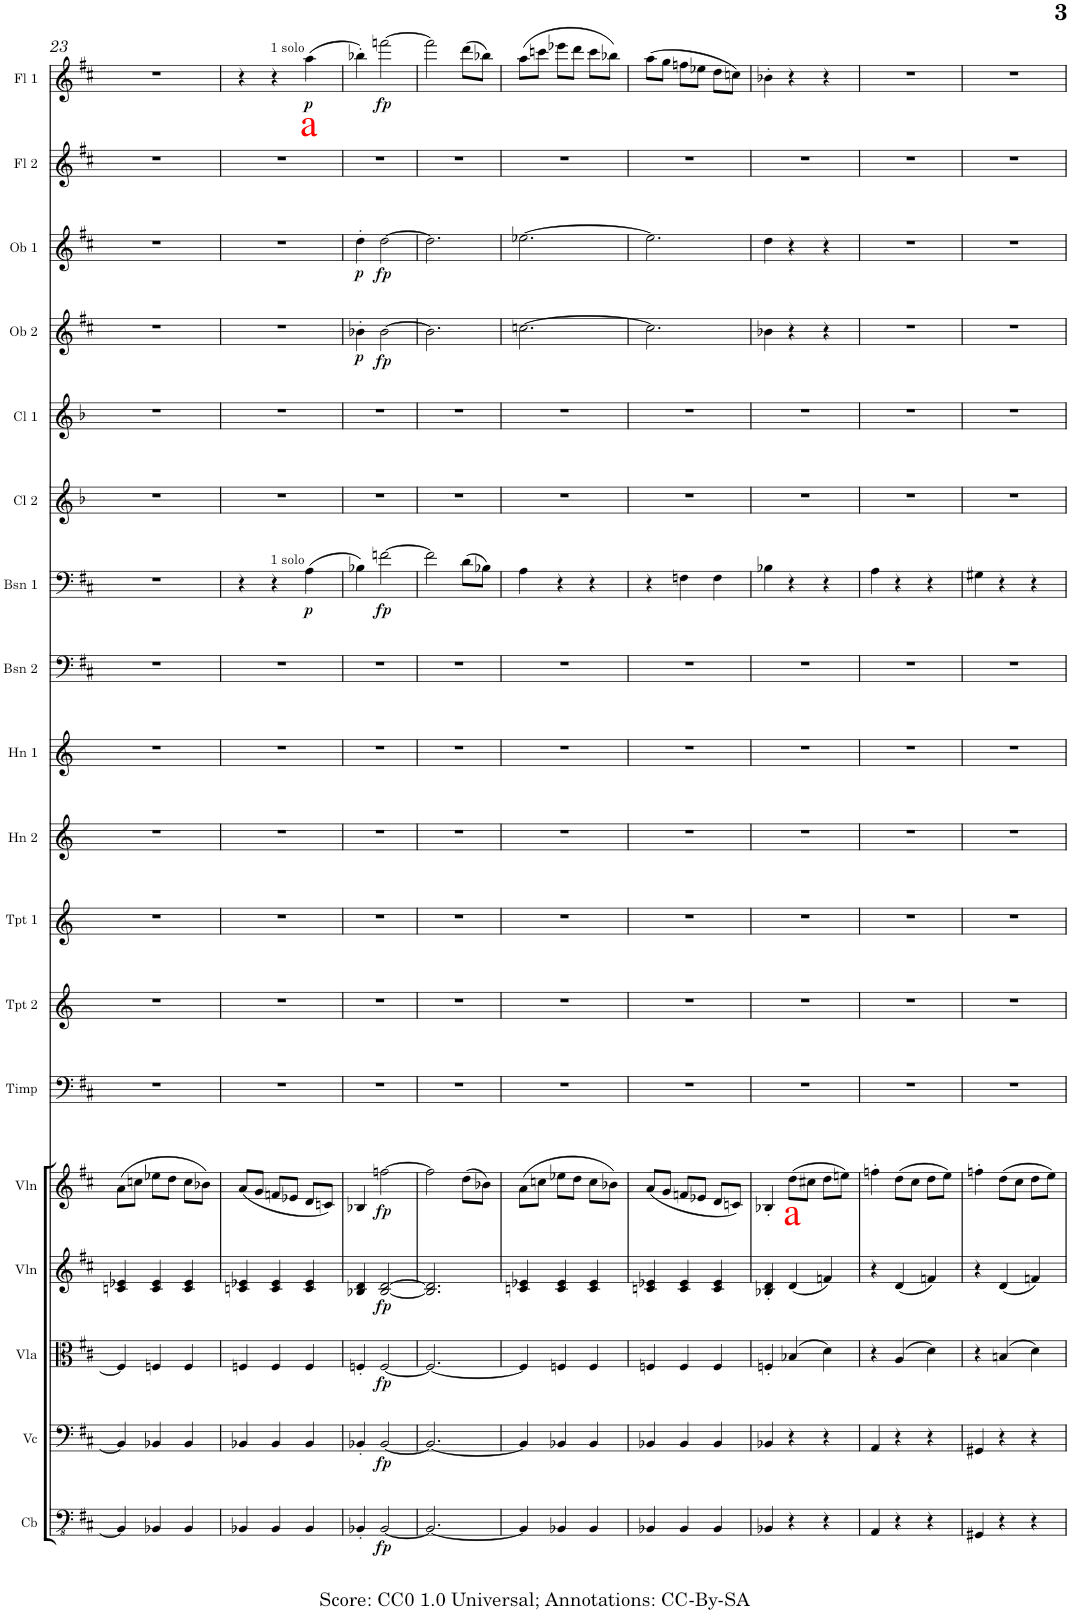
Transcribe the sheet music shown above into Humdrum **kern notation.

**kern	**dynam	**kern	**dynam	**kern	**dynam	**kern	**dynam	**kern	**text	**dynam	**kern	**kern	**kern	**kern	**kern	**kern	**kern	**dynam	**kern	**kern	**kern	**dynam	**kern	**dynam	**kern	**kern	**text	**dynam
*part18	*part18	*part17	*part17	*part16	*part16	*part15	*part15	*part14	*part14	*part14	*part13	*part12	*part11	*part10	*part9	*part8	*part7	*part7	*part6	*part5	*part4	*part4	*part3	*part3	*part2	*part1	*part1	*part1
*staff18	*staff18	*staff17	*staff17	*staff16	*staff16	*staff15	*staff15	*staff14	*staff14	*staff14	*staff13	*staff12	*staff11	*staff10	*staff9	*staff8	*staff7	*staff7	*staff6	*staff5	*staff4	*staff4	*staff3	*staff3	*staff2	*staff1	*staff1	*staff1
*I"Contrabass	*	*I"Violoncello	*	*I"Viola	*	*I"Violin	*	*I"Violin	*	*	*I"Timpani	*I"D Trumpet 2	*I"D Trumpet 1	*I"D Horn 2	*I"D Horn 1	*I"Bassoon 2	*I"Bassoon 1	*	*I"A Clarinet 2	*I"A Clarinet 1	*I"Oboe 2	*	*I"Oboe 1	*	*I"Flute 2	*I"Flute 1	*	*
*I'Cb	*	*I'Vc	*	*I'Vla	*	*I'Vln	*	*I'Vln	*	*	*I'Timp	*I'Tpt 2	*I'Tpt 1	*I'Hn 2	*I'Hn 1	*I'Bsn 2	*I'Bsn 1	*	*I'Cl 2	*I'Cl 1	*I'Ob 2	*	*I'Ob 1	*	*I'Fl 2	*I'Fl 1	*	*
!!LO:PB:g=z
*clefFv4	*	*clefF4	*	*clefC3	*	*clefG2	*	*clefG2	*	*	*clefF4	*clefG2	*clefG2	*clefG2	*clefG2	*clefF4	*clefF4	*	*clefG2	*clefG2	*clefG2	*	*clefG2	*	*clefG2	*clefG2	*	*
*	*	*	*	*	*	*	*	*	*	*	*	*Trd-1c-2	*Trd-1c-2	*Trd6c10	*Trd6c10	*	*	*	*Trd2c3	*Trd2c3	*	*	*	*	*	*	*	*
*k[f#c#]	*	*k[f#c#]	*	*k[f#c#]	*	*k[f#c#]	*	*k[f#c#]	*	*	*k[f#c#]	*k[]	*k[]	*k[]	*k[]	*k[f#c#]	*k[f#c#]	*	*k[b-]	*k[b-]	*k[f#c#]	*	*k[f#c#]	*	*k[f#c#]	*k[f#c#]	*	*
*M3/4	*	*M3/4	*	*M3/4	*	*M3/4	*	*M3/4	*	*	*M3/4	*M3/4	*M3/4	*M3/4	*M3/4	*M3/4	*M3/4	*	*M3/4	*M3/4	*M3/4	*	*M3/4	*	*M3/4	*M3/4	*	*
=23	=23	=23	=23	=23	=23	=23	=23	=23	=23	=23	=23	=23	=23	=23	=23	=23	=23	=23	=23	=23	=23	=23	=23	=23	=23	=23	=23	=23
4BBB-/]	.	4BB-/]	.	4F/]	.	4cn/ 4e-X/	.	(8a\L	.	.	2.r	2.r	2.r	2.r	2.r	2.r	2.r	.	2.r	2.r	2.r	.	2.r	.	2.r	2.r	.	.
.	.	.	.	.	.	.	.	8ccn\J	.	.	.	.	.	.	.	.	.	.	.	.	.	.	.	.	.	.	.	.
4BBB-X/	.	4BB-X/	.	4Fn/	.	4c/ 4e-/	.	8ee-X\L	.	.	.	.	.	.	.	.	.	.	.	.	.	.	.	.	.	.	.	.
.	.	.	.	.	.	.	.	8dd\J	.	.	.	.	.	.	.	.	.	.	.	.	.	.	.	.	.	.	.	.
4BBB-/	.	4BB-/	.	4F/	.	4c/ 4e-/	.	8cc\L	.	.	.	.	.	.	.	.	.	.	.	.	.	.	.	.	.	.	.	.
.	.	.	.	.	.	.	.	8b-X\J)	.	.	.	.	.	.	.	.	.	.	.	.	.	.	.	.	.	.	.	.
=24	=24	=24	=24	=24	=24	=24	=24	=24	=24	=24	=24	=24	=24	=24	=24	=24	=24	=24	=24	=24	=24	=24	=24	=24	=24	=24	=24	=24
4BBB-X/	.	4BB-X/	.	4Fn/	.	4cn/ 4e-X/	.	(8a/L	.	.	2.r	2.r	2.r	2.r	2.r	2.r	4r	.	2.r	2.r	2.r	.	2.r	.	2.r	4r	.	.
.	.	.	.	.	.	.	.	8g/J	.	.	.	.	.	.	.	.	.	.	.	.	.	.	.	.	.	.	.	.
!	!	!	!	!	!	!	!	!	!	!	!	!	!	!	!	!	!	!	!	!	!	!	!	!	!	!LO:TX:a:t=1 solo	!	!
!	!	!	!	!	!	!	!	!	!	!	!	!	!	!	!	!	!LO:TX:a:t=1 solo	!	!	!	!	!	!	!	!	!	!	!
4BBB-/	.	4BB-/	.	4F/	.	4c/ 4e-/	.	8fn/L	.	.	.	.	.	.	.	.	4r	.	.	.	.	.	.	.	.	4r	.	.
.	.	.	.	.	.	.	.	8e-X/J	.	.	.	.	.	.	.	.	.	.	.	.	.	.	.	.	.	.	.	.
!	!	!	!	!	!	!	!	!	!	!	!	!	!	!	!	!	!	!LO:DY:b	!	!	!	!	!	!	!	!	!LO:LY:b:color=#FF0000	!LO:DY:b
4BBB-/	.	4BB-/	.	4F/	.	4c/ 4e-/	.	8d/L	.	.	.	.	.	.	.	.	(4A\	p	.	.	.	.	.	.	.	(4aa\	a	p
.	.	.	.	.	.	.	.	8cn/J)	.	.	.	.	.	.	.	.	.	.	.	.	.	.	.	.	.	.	.	.
=25	=25	=25	=25	=25	=25	=25	=25	=25	=25	=25	=25	=25	=25	=25	=25	=25	=25	=25	=25	=25	=25	=25	=25	=25	=25	=25	=25	=25
!	!	!	!	!	!	!	!	!	!	!	!	!	!	!	!	!	!	!	!	!	!	!LO:DY:b	!	!LO:DY:b	!	!	!	!
4BBB-X'/	.	4BB-X'/	.	4Fn'/	.	4B-X/ 4d/	.	4B-X/	.	.	2.r	2.r	2.r	2.r	2.r	2.r	4B-X\)	.	2.r	2.r	4b-X'\	p	4dd'\	p	2.r	4bb-X'\)	.	.
!	!LO:DY:b	!	!LO:DY:b	!	!LO:DY:b	!	!LO:DY:b	!	!	!LO:DY:b	!	!	!	!	!	!	!	!LO:DY:b	!	!	!	!LO:DY:b	!	!LO:DY:b	!	!	!	!LO:DY:b
[2BBB-/	fp	[2BB-/	fp	[2F/	fp	[2B-/ [2d/	fp	[2ffn\	.	fp	.	.	.	.	.	.	[2fn\	fp	.	.	[2b-\	fp	[2dd\	fp	.	[2fffn\	.	fp
=26	=26	=26	=26	=26	=26	=26	=26	=26	=26	=26	=26	=26	=26	=26	=26	=26	=26	=26	=26	=26	=26	=26	=26	=26	=26	=26	=26	=26
2.BBB-/_	.	2.BB-/_	.	2.F/_	.	2.B-/] 2.d/]	.	2ff\]	.	.	2.r	2.r	2.r	2.r	2.r	2.r	2f\]	.	2.r	2.r	2.b-\]	.	2.dd\]	.	2.r	2fff\]	.	.
.	.	.	.	.	.	.	.	(8dd\L	.	.	.	.	.	.	.	.	(8d\L	.	.	.	.	.	.	.	.	(8ddd\L	.	.
.	.	.	.	.	.	.	.	8b-X\J)	.	.	.	.	.	.	.	.	8B-X\J)	.	.	.	.	.	.	.	.	8bb-X\J)	.	.
=27	=27	=27	=27	=27	=27	=27	=27	=27	=27	=27	=27	=27	=27	=27	=27	=27	=27	=27	=27	=27	=27	=27	=27	=27	=27	=27	=27	=27
4BBB-/]	.	4BB-/]	.	4F/]	.	4cn/ 4e-X/	.	(8a\L	.	.	2.r	2.r	2.r	2.r	2.r	2.r	4A\	.	2.r	2.r	[2.ccn\	.	[2.ee-X\	.	2.r	(8aa\L	.	.
.	.	.	.	.	.	.	.	8ccn\J	.	.	.	.	.	.	.	.	.	.	.	.	.	.	.	.	.	8cccn\J	.	.
4BBB-X/	.	4BB-X/	.	4Fn/	.	4c/ 4e-/	.	8ee-X\L	.	.	.	.	.	.	.	.	4r	.	.	.	.	.	.	.	.	8eee-X\L	.	.
.	.	.	.	.	.	.	.	8dd\J	.	.	.	.	.	.	.	.	.	.	.	.	.	.	.	.	.	8ddd\J	.	.
4BBB-/	.	4BB-/	.	4F/	.	4c/ 4e-/	.	8cc\L	.	.	.	.	.	.	.	.	4r	.	.	.	.	.	.	.	.	8ccc\L	.	.
.	.	.	.	.	.	.	.	8b-X\J)	.	.	.	.	.	.	.	.	.	.	.	.	.	.	.	.	.	8bb-X\J)	.	.
=28	=28	=28	=28	=28	=28	=28	=28	=28	=28	=28	=28	=28	=28	=28	=28	=28	=28	=28	=28	=28	=28	=28	=28	=28	=28	=28	=28	=28
4BBB-X/	.	4BB-X/	.	4Fn/	.	4cn/ 4e-X/	.	(8a/L	.	.	2.r	2.r	2.r	2.r	2.r	2.r	4r	.	2.r	2.r	2.cc\]	.	2.ee-\]	.	2.r	(8aa\L	.	.
.	.	.	.	.	.	.	.	8g/J	.	.	.	.	.	.	.	.	.	.	.	.	.	.	.	.	.	8gg\J	.	.
4BBB-/	.	4BB-/	.	4F/	.	4c/ 4e-/	.	8fn/L	.	.	.	.	.	.	.	.	4Fn\	.	.	.	.	.	.	.	.	8ffn\L	.	.
.	.	.	.	.	.	.	.	8e-X/J	.	.	.	.	.	.	.	.	.	.	.	.	.	.	.	.	.	8ee-X\J	.	.
4BBB-/	.	4BB-/	.	4F/	.	4c/ 4e-/	.	8d/L	.	.	.	.	.	.	.	.	4F\	.	.	.	.	.	.	.	.	8dd\L	.	.
.	.	.	.	.	.	.	.	8cn/J)	.	.	.	.	.	.	.	.	.	.	.	.	.	.	.	.	.	8ccn\J)	.	.
=29	=29	=29	=29	=29	=29	=29	=29	=29	=29	=29	=29	=29	=29	=29	=29	=29	=29	=29	=29	=29	=29	=29	=29	=29	=29	=29	=29	=29
4BBB-X/	.	4BB-X/	.	4Fn'/	.	4B-X/' 4d/'	.	4B-X'/	.	.	2.r	2.r	2.r	2.r	2.r	2.r	4B-X\	.	2.r	2.r	4b-X\	.	4dd\	.	2.r	4b-X'\	.	.
!	!	!	!	!	!	!	!	!	!LO:LY:b:color=#FF0000	!	!	!	!	!	!	!	!	!	!	!	!	!	!	!	!	!	!	!
4r	.	4r	.	(4B-X/	.	(4d/	.	(8dd\L	a	.	.	.	.	.	.	.	4r	.	.	.	4r	.	4r	.	.	4r	.	.
.	.	.	.	.	.	.	.	8cc#X\J	.	.	.	.	.	.	.	.	.	.	.	.	.	.	.	.	.	.	.	.
4r	.	4r	.	4d\)	.	4fn/)	.	8dd\L	.	.	.	.	.	.	.	.	4r	.	.	.	4r	.	4r	.	.	4r	.	.
.	.	.	.	.	.	.	.	8een\J)	.	.	.	.	.	.	.	.	.	.	.	.	.	.	.	.	.	.	.	.
=30	=30	=30	=30	=30	=30	=30	=30	=30	=30	=30	=30	=30	=30	=30	=30	=30	=30	=30	=30	=30	=30	=30	=30	=30	=30	=30	=30	=30
4AAA/	.	4AA/	.	4r	.	4r	.	4ffn'\	.	.	2.r	2.r	2.r	2.r	2.r	2.r	4A\	.	2.r	2.r	2.r	.	2.r	.	2.r	2.r	.	.
4r	.	4r	.	(4A/	.	(4d/	.	(8dd\L	.	.	.	.	.	.	.	.	4r	.	.	.	.	.	.	.	.	.	.	.
.	.	.	.	.	.	.	.	8cc#\J	.	.	.	.	.	.	.	.	.	.	.	.	.	.	.	.	.	.	.	.
4r	.	4r	.	4d\)	.	4fn/)	.	8dd\L	.	.	.	.	.	.	.	.	4r	.	.	.	.	.	.	.	.	.	.	.
.	.	.	.	.	.	.	.	8ee\J)	.	.	.	.	.	.	.	.	.	.	.	.	.	.	.	.	.	.	.	.
=31	=31	=31	=31	=31	=31	=31	=31	=31	=31	=31	=31	=31	=31	=31	=31	=31	=31	=31	=31	=31	=31	=31	=31	=31	=31	=31	=31	=31
4GGG#X/	.	4GG#X/	.	4r	.	4r	.	4ffn'\	.	.	2.r	2.r	2.r	2.r	2.r	2.r	4G#X\	.	2.r	2.r	2.r	.	2.r	.	2.r	2.r	.	.
4r	.	4r	.	(4Bn/	.	(4d/	.	(8dd\L	.	.	.	.	.	.	.	.	4r	.	.	.	.	.	.	.	.	.	.	.
.	.	.	.	.	.	.	.	8cc#\J	.	.	.	.	.	.	.	.	.	.	.	.	.	.	.	.	.	.	.	.
4r	.	4r	.	4d\)	.	4fn/)	.	8dd\L	.	.	.	.	.	.	.	.	4r	.	.	.	.	.	.	.	.	.	.	.
.	.	.	.	.	.	.	.	8ee\J)	.	.	.	.	.	.	.	.	.	.	.	.	.	.	.	.	.	.	.	.
=	=	=	=	=	=	=	=	=	=	=	=	=	=	=	=	=	=	=	=	=	=	=	=	=	=	=	=	=
*-	*-	*-	*-	*-	*-	*-	*-	*-	*-	*-	*-	*-	*-	*-	*-	*-	*-	*-	*-	*-	*-	*-	*-	*-	*-	*-	*-	*-
